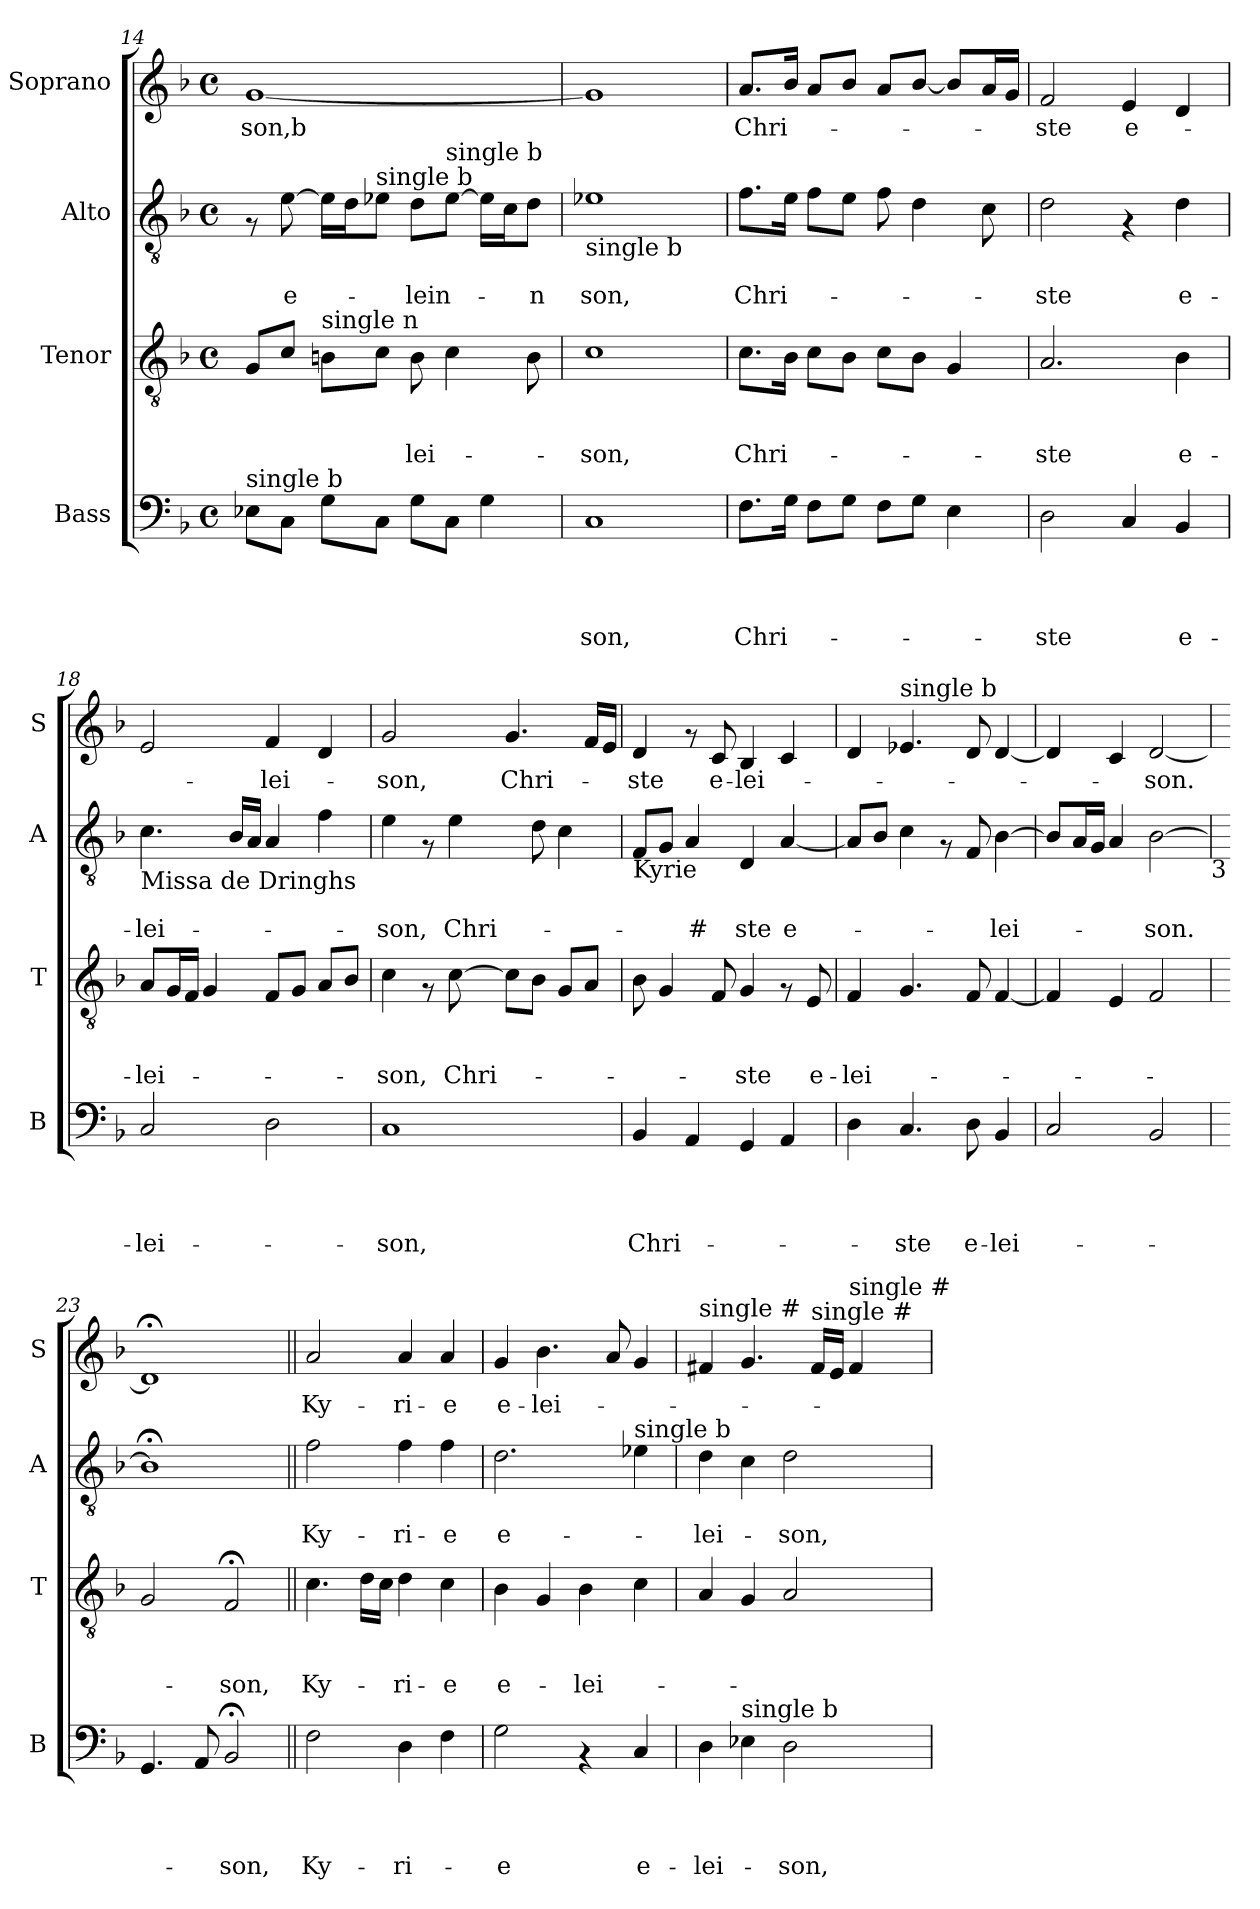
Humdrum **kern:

**kern	**text	**text	**text	**text	**kern	**text	**text	**text	**kern	**text	**text	**kern	**text
*part4	*part4	*part4	*part4	*part4	*part3	*part3	*part3	*part3	*part2	*part2	*part2	*part1	*part1
*staff4	*staff4	*staff4	*staff4	*staff4	*staff3	*staff3	*staff3	*staff3	*staff2	*staff2	*staff2	*staff1	*staff1
*I"Bass	*	*	*	*	*I"Tenor	*	*	*	*I"Alto	*	*	*I"Soprano	*
*I'B	*	*	*	*	*I'T	*	*	*	*I'A	*	*	*I'S	*
*clefF4	*	*	*	*	*clefGv2	*	*	*	*clefGv2	*	*	*clefG2	*
*k[b-]	*	*	*	*	*k[b-]	*	*	*	*k[b-]	*	*	*k[b-]	*
*F:	*	*	*	*	*F:	*	*	*	*F:	*	*	*F:	*
*M4/4	*	*	*	*	*M4/4	*	*	*	*M4/4	*	*	*M4/4	*
*met(c)	*	*	*	*	*met(c)	*	*	*	*met(c)	*	*	*met(c)	*
=14	=14	=14	=14	=14	=14	=14	=14	=14	=14	=14	=14	=14	=14
!LO:TX:a:t=single b	!	!	!	!	!	!	!	!	!	!	!	!	!
!	!	!	!	!	!	!	!	!	!	!	!	!	!LO:LY:b
8E-\L	.	.	.	.	8G/L	.	.	.	8rF	.	.	[<1g	-son,b
!	!	!	!	!	!	!	!	!	!	!	!LO:LY:b	!	!
8C\J	.	.	.	.	8c/J	.	.	.	[>8e\	.	e-	.	.
!	!	!	!	!	!LO:TX:a:t=single n	!	!	!	!	!	!	!	!
8G\L	.	.	.	.	8B\L	.	.	.	16e\LL]	.	.	.	.
.	.	.	.	.	.	.	.	.	16d\J	.	.	.	.
!	!	!	!	!	!	!	!	!	!LO:TX:a:t=single b	!	!	!	!
8C\J	.	.	.	.	8c\J	.	.	.	8e-\J	.	.	.	.
!	!	!	!	!	!	!	!	!LO:LY:b	!	!	!LO:LY:b	!	!
8G\L	.	.	.	.	8B\	.	.	-lei-	8d\L	.	-lein-	.	.
!	!	!	!	!	!	!	!	!	!LO:TX:a:t=single b	!	!	!	!
8C\J	.	.	.	.	4c\	.	.	.	[>8e-\J	.	.	.	.
4G\	.	.	.	.	.	.	.	.	16e-\LL]	.	.	.	.
.	.	.	.	.	.	.	.	.	16c\J	.	.	.	.
!	!	!	!	!	!	!	!	!	!	!	!LO:LY:b	!	!
.	.	.	.	.	8B\	.	.	.	8d\J	.	-n	.	.
=15	=15	=15	=15	=15	=15	=15	=15	=15	=15	=15	=15	=15	=15
!	!	!	!	!	!	!	!	!	!LO:TX:b:t=single b	!	!	!	!
!	!	!	!	!LO:LY:b	!	!	!	!LO:LY:b	!	!	!LO:LY:b	!	!
1C	.	.	.	-son,	1c	.	.	-son,	1e-	.	son,	1g]	.
=16	=16	=16	=16	=16	=16	=16	=16	=16	=16	=16	=16	=16	=16
!	!	!	!	!LO:LY:b	!	!	!	!LO:LY:b	!	!	!LO:LY:b	!	!LO:LY:b
8.F\L	.	.	.	Chri-	8.c\L	.	.	Chri-	8.f\L	.	Chri-	8.a/L	Chri-
16G\Jk	.	.	.	.	16B-\Jk	.	.	.	16e\Jk	.	.	16b-/Jk	.
8F\L	.	.	.	.	8c\L	.	.	.	8f\L	.	.	8a/L	.
8G\J	.	.	.	.	8B-\J	.	.	.	8e\J	.	.	8b-/J	.
8F\L	.	.	.	.	8c\L	.	.	.	8f\	.	.	8a/L	.
8G\J	.	.	.	.	8B-\J	.	.	.	4d\	.	.	[<8b-/J	.
4E\	.	.	.	.	4G/	.	.	.	.	.	.	8b-/L]	.
.	.	.	.	.	.	.	.	.	8c\	.	.	16a/L	.
.	.	.	.	.	.	.	.	.	.	.	.	16g/JJ	.
=17	=17	=17	=17	=17	=17	=17	=17	=17	=17	=17	=17	=17	=17
!	!	!	!	!LO:LY:b	!	!	!	!LO:LY:b	!	!	!LO:LY:b	!	!LO:LY:b
2D\	.	.	.	-ste	2.A/	.	.	-ste	2d\	.	-ste	2f/	-ste
!	!	!	!	!	!	!	!	!	!	!	!	!	!LO:LY:b
4C/	.	.	.	.	.	.	.	.	4rF	.	.	4e/	e-
!	!	!	!	!LO:LY:b	!	!	!	!LO:LY:b	!	!	!LO:LY:b	!	!
4BB-/	.	.	.	e-	4B-\	.	.	e-	4d\	.	e-	4d/	.
!!LO:PB:g=z
=18	=18	=18	=18	=18	=18	=18	=18	=18	=18	=18	=18	=18	=18
!	!	!	!	!	!	!	!	!	!LO:TX:b:t=Missa de Dringhs	!	!	!	!
!	!	!	!	!LO:LY:b	!	!	!	!LO:LY:b	!	!	!LO:LY:b	!	!
2C/	.	.	.	-lei-	8A/L	.	.	-lei-	4.c\	.	-lei-	2e/	.
.	.	.	.	.	16G/L	.	.	.	.	.	.	.	.
.	.	.	.	.	16F/JJ	.	.	.	.	.	.	.	.
.	.	.	.	.	4G/	.	.	.	.	.	.	.	.
.	.	.	.	.	.	.	.	.	16B-/LL	.	.	.	.
.	.	.	.	.	.	.	.	.	16A/JJ	.	.	.	.
!	!	!	!	!	!	!	!	!	!	!	!	!	!LO:LY:b
2D\	.	.	.	.	8F/L	.	.	.	4A/	.	.	4f/	-lei-
.	.	.	.	.	8G/J	.	.	.	.	.	.	.	.
.	.	.	.	.	8A/L	.	.	.	4f\	.	.	4d/	.
.	.	.	.	.	8B-/J	.	.	.	.	.	.	.	.
=19	=19	=19	=19	=19	=19	=19	=19	=19	=19	=19	=19	=19	=19
!	!	!	!	!LO:LY:b	!	!	!	!LO:LY:b	!	!	!LO:LY:b	!	!LO:LY:b
1C	.	.	.	-son,	4c\	.	.	-son,	4e\	.	-son,	2g/	-son,
.	.	.	.	.	8rF	.	.	.	8rF	.	.	.	.
!	!	!	!	!	!	!	!	!LO:LY:b	!	!	!LO:LY:b	!	!
.	.	.	.	.	[>8c\	.	.	Chri-	4e\	.	Chri-	.	.
!	!	!	!	!	!	!	!	!	!	!	!	!	!LO:LY:b
.	.	.	.	.	8c\L]	.	.	.	.	.	.	4.g/	Chri-
.	.	.	.	.	8B-\J	.	.	.	8d\	.	.	.	.
.	.	.	.	.	8G/L	.	.	.	4c\	.	.	.	.
.	.	.	.	.	8A/J	.	.	.	.	.	.	16f/LL	.
.	.	.	.	.	.	.	.	.	.	.	.	16e/JJ	.
=20	=20	=20	=20	=20	=20	=20	=20	=20	=20	=20	=20	=20	=20
!	!	!	!	!	!	!	!	!	!LO:TX:b:t=Kyrie	!	!	!	!
!	!	!	!	!LO:LY:b	!	!	!	!	!	!	!	!	!LO:LY:b
4BB-/	.	.	.	Chri-	8B-\	.	.	.	8F/L	.	.	4d/	-ste
.	.	.	.	.	4G/	.	.	.	8G/J	.	.	.	.
!	!	!	!	!	!	!	!	!	!	!	!LO:LY:b	!	!
4AA/	.	.	.	.	.	.	.	.	4A/	.	-#	8rf	.
!	!	!	!	!	!	!	!	!	!	!	!	!	!LO:LY:b
.	.	.	.	.	8F/	.	.	.	.	.	.	8c/	e-
!	!	!	!	!	!	!	!	!LO:LY:b	!	!	!LO:LY:b	!	!LO:LY:b
4GG/	.	.	.	.	4G/	.	.	-ste	4D/	.	ste	4B-/	-lei-
!	!	!	!	!	!	!	!	!	!	!	!LO:LY:b	!	!
4AA/	.	.	.	.	8rF	.	.	.	[<4A/	.	e-	4c/	.
!	!	!	!	!	!	!	!	!LO:LY:b	!	!	!	!	!
.	.	.	.	.	8E/	.	.	e-	.	.	.	.	.
=21	=21	=21	=21	=21	=21	=21	=21	=21	=21	=21	=21	=21	=21
!	!	!	!	!	!	!	!	!LO:LY:b	!	!	!	!	!
4D\	.	.	.	.	4F/	.	.	-lei-	8A/L]	.	.	4d/	.
.	.	.	.	.	.	.	.	.	8B-/J	.	.	.	.
!	!	!	!	!	!	!	!	!	!	!	!	!LO:TX:a:t=single b	!
!	!	!	!	!LO:LY:b	!	!	!	!	!	!	!	!	!
4.C/	.	.	.	-ste	4.G/	.	.	.	4c\	.	.	4.e-/	.
.	.	.	.	.	.	.	.	.	8rF	.	.	.	.
!	!	!	!	!LO:LY:b	!	!	!	!	!	!	!	!	!
8D\	.	.	.	e-	8F/	.	.	.	8F/	.	.	8d/	.
!	!	!	!	!LO:LY:b	!	!	!	!	!	!	!LO:LY:b	!	!
4BB-/	.	.	.	-lei-	[<4F/	.	.	.	[>4B-\	.	-lei-	[<4d/	.
=22	=22	=22	=22	=22	=22	=22	=22	=22	=22	=22	=22	=22	=22
2C/	.	.	.	.	4F/]	.	.	.	8B-/L]	.	.	4d/]	.
.	.	.	.	.	.	.	.	.	16A/L	.	.	.	.
.	.	.	.	.	.	.	.	.	16G/JJ	.	.	.	.
.	.	.	.	.	4E/	.	.	.	4A/	.	.	4c/	.
!	!	!	!	!	!	!	!	!	!	!	!LO:LY:b	!	!LO:LY:b
2BB-/	.	.	.	.	2F/	.	.	.	[<2B-\	.	-son.	[<2d/	-son.
!	!	!	!	!	!	!	!	!	!LO:TX:b:t=3	!	!	!	!
!!LO:LB:g=z
=23	=23	=23	=23	=23	=23	=23	=23	=23	=23	=23	=23	=23	=23
4.GG/	.	.	.	.	2G/	.	.	.	1B-;]	.	.	1d;]	.
8AA/	.	.	.	.	.	.	.	.	.	.	.	.	.
!	!	!	!	!LO:LY:b	!	!	!	!LO:LY:b	!	!	!	!	!
2BB-;</	.	.	.	-son,	2F;</	.	.	-son,	.	.	.	.	.
=24||	=24||	=24||	=24||	=24||	=24||	=24||	=24||	=24||	=24||	=24||	=24||	=24||	=24||
!	!	!	!	!LO:LY:b	!	!	!	!LO:LY:b	!	!	!LO:LY:b	!	!LO:LY:b
2F\	.	.	.	Ky-	4.c\	.	.	Ky-	2f\	.	Ky-	2a/	Ky-
.	.	.	.	.	16d\LL	.	.	.	.	.	.	.	.
.	.	.	.	.	16c\JJ	.	.	.	.	.	.	.	.
!	!	!	!	!LO:LY:b	!	!	!	!LO:LY:b	!	!	!LO:LY:b	!	!LO:LY:b
4D\	.	.	.	-ri-	4d\	.	.	-ri-	4f\	.	-ri-	4a/	-ri-
!	!	!	!	!	!	!	!	!LO:LY:b	!	!	!LO:LY:b	!	!LO:LY:b
4F\	.	.	.	.	4c\	.	.	-e	4f\	.	-e	4a/	-e
=25	=25	=25	=25	=25	=25	=25	=25	=25	=25	=25	=25	=25	=25
!	!	!	!	!LO:LY:b	!	!	!	!LO:LY:b	!	!	!LO:LY:b	!	!LO:LY:b
2G\	.	.	.	-e	4B-\	.	.	e-	2.d\	.	e-	4g/	e-
!	!	!	!	!	!	!	!	!	!	!	!	!	!LO:LY:b
.	.	.	.	.	4G/	.	.	.	.	.	.	4.b-\	-lei-
!	!	!	!	!	!	!	!	!LO:LY:b	!	!	!	!	!
4rAA	.	.	.	.	4B-\	.	.	-lei-	.	.	.	.	.
.	.	.	.	.	.	.	.	.	.	.	.	8a/	.
!	!	!	!	!	!	!	!	!	!LO:TX:a:t=single b	!	!	!	!
!	!	!	!	!LO:LY:b	!	!	!	!	!	!	!	!	!
4C/	.	.	.	e-	4c\	.	.	.	4e-\	.	.	4g/	.
=26	=26	=26	=26	=26	=26	=26	=26	=26	=26	=26	=26	=26	=26
!	!	!	!	!	!	!	!	!	!	!	!	!LO:TX:a:t=single #	!
!	!	!	!	!LO:LY:b	!	!	!	!	!	!	!LO:LY:b	!	!
4D\	.	.	.	-lei-	4A/	.	.	.	4d\	.	-lei-	4f#/	.
!LO:TX:a:t=single b	!	!	!	!	!	!	!	!	!	!	!	!	!
4E-\	.	.	.	.	4G/	.	.	.	4c\	.	.	4.g/	.
!	!	!	!	!LO:LY:b	!	!	!	!	!	!	!LO:LY:b	!	!
2D\	.	.	.	-son,	2A/	.	.	.	2d\	.	-son,	.	.
!	!	!	!	!	!	!	!	!	!	!	!	!LO:TX:a:t=single #	!
.	.	.	.	.	.	.	.	.	.	.	.	16f#/LL	.
.	.	.	.	.	.	.	.	.	.	.	.	16e/JJ	.
!	!	!	!	!	!	!	!	!	!	!	!	!LO:TX:a:t=single #	!
.	.	.	.	.	.	.	.	.	.	.	.	4f#/	.
=	=	=	=	=	=	=	=	=	=	=	=	=	=
*-	*-	*-	*-	*-	*-	*-	*-	*-	*-	*-	*-	*-	*-
